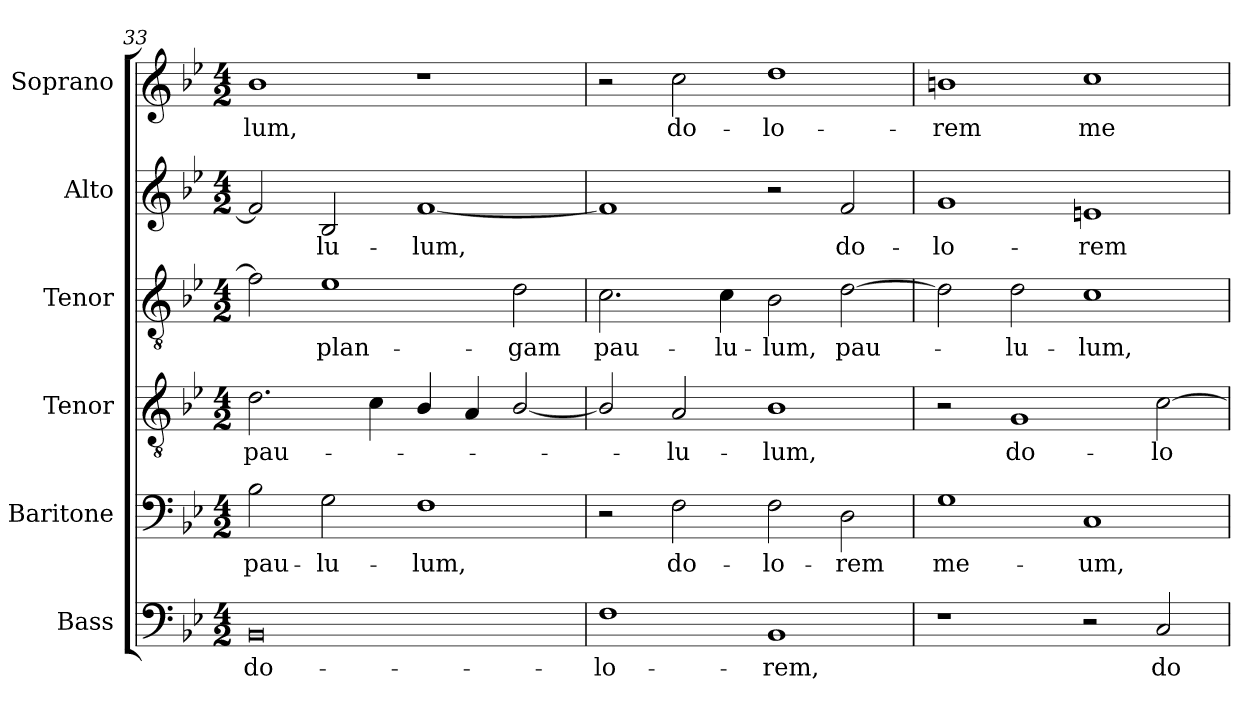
**kern	**text	**kern	**text	**kern	**text	**kern	**text	**kern	**text	**kern	**text
*part6	*part6	*part5	*part5	*part4	*part4	*part3	*part3	*part2	*part2	*part1	*part1
*staff6	*staff6	*staff5	*staff5	*staff4	*staff4	*staff3	*staff3	*staff2	*staff2	*staff1	*staff1
*I"Bass	*	*I"Baritone	*	*I"Tenor	*	*I"Tenor	*	*I"Alto	*	*I"Soprano	*
*I'B.	*	*I'Bar.	*	*I'T2.	*	*I'T1.	*	*I'A.	*	*I'S.	*
*clefF4	*	*clefF4	*	*clefGv2	*	*clefGv2	*	*clefG2	*	*clefG2	*
*	*	*	*	*ITrd7c12	*	*ITrd7c12	*	*	*	*	*
*k[b-e-]	*	*k[b-e-]	*	*k[b-e-]	*	*k[b-e-]	*	*k[b-e-]	*	*k[b-e-]	*
*B-:	*	*B-:	*	*B-:	*	*B-:	*	*B-:	*	*B-:	*
*M4/2	*	*M4/2	*	*M4/2	*	*M4/2	*	*M4/2	*	*M4/2	*
=33	=33	=33	=33	=33	=33	=33	=33	=33	=33	=33	=33
!	!LO:LY:b:color=#000000	!	!	!	!	!	!	!	!	!	!
!	!	!	!LO:LY:b:color=#000000	!	!	!	!	!	!	!	!
!	!	!	!	!	!LO:LY:b:color=#000000	!	!	!	!	!	!
!	!	!	!	!	!	!	!	!	!	!	!LO:LY:b:color=#000000
0BB-i	do-	2B-i\	pau-	2.Di\	pau-	2Fi\]	.	2fi/]	.	1b-i	-lum,
!	!	!	!LO:LY:b:color=#000000	!	!	!	!	!	!	!	!
!	!	!	!	!	!	!	!LO:LY:b:color=#000000	!	!	!	!
!	!	!	!	!	!	!	!	!	!LO:LY:b:color=#000000	!	!
.	.	2Gi\	-lu-	.	.	1E-i	plan-	2B-i/	-lu-	.	.
.	.	.	.	4Ci\	.	.	.	.	.	.	.
!	!	!	!LO:LY:b:color=#000000	!	!	!	!	!	!	!	!
!	!	!	!	!	!	!	!	!	!LO:LY:b:color=#000000	!	!
.	.	1Fi	-lum,	4BB-i/	.	.	.	[1fi	-lum,	1r	.
.	.	.	.	4AAi/	.	.	.	.	.	.	.
!	!	!	!	!	!	!	!LO:LY:b:color=#000000	!	!	!	!
.	.	.	.	[2BB-i/	.	2Di\	-gam	.	.	.	.
=34	=34	=34	=34	=34	=34	=34	=34	=34	=34	=34	=34
!	!LO:LY:b:color=#000000	!	!	!	!	!	!	!	!	!	!
!	!	!	!	!	!	!	!LO:LY:b:color=#000000	!	!	!	!
1Fi	-lo-	2r	.	2BB-i/]	.	2.Ci\	pau-	1fi]	.	2r	.
!	!	!	!LO:LY:b:color=#000000	!	!	!	!	!	!	!	!
!	!	!	!	!	!LO:LY:b:color=#000000	!	!	!	!	!	!
!	!	!	!	!	!	!	!	!	!	!	!LO:LY:b:color=#000000
.	.	2Fi\	do-	2AAi/	-lu-	.	.	.	.	2cci\	do-
!	!	!	!	!	!	!	!LO:LY:b:color=#000000	!	!	!	!
.	.	.	.	.	.	4Ci\	-lu-	.	.	.	.
!	!LO:LY:b:color=#000000	!	!	!	!	!	!	!	!	!	!
!	!	!	!LO:LY:b:color=#000000	!	!	!	!	!	!	!	!
!	!	!	!	!	!LO:LY:b:color=#000000	!	!	!	!	!	!
!	!	!	!	!	!	!	!LO:LY:b:color=#000000	!	!	!	!
!	!	!	!	!	!	!	!	!	!	!	!LO:LY:b:color=#000000
1BB-i	-rem,	2Fi\	-lo-	1BB-i	-lum,	2BB-i\	-lum,	2r	.	1ddi	-lo-
!	!	!	!LO:LY:b:color=#000000	!	!	!	!	!	!	!	!
!	!	!	!	!	!	!	!LO:LY:b:color=#000000	!	!	!	!
!	!	!	!	!	!	!	!	!	!LO:LY:b:color=#000000	!	!
.	.	2Di\	-rem	.	.	[2Di\	pau-	2fi/	do-	.	.
=35	=35	=35	=35	=35	=35	=35	=35	=35	=35	=35	=35
!	!	!	!LO:LY:b:color=#000000	!	!	!	!	!	!	!	!
!	!	!	!	!	!	!	!	!	!LO:LY:b:color=#000000	!	!
!	!	!	!	!	!	!	!	!	!	!	!LO:LY:b:color=#000000
1r	.	1Gi	me-	2r	.	2Di\]	.	1gi	-lo-	1bni	-rem
!	!	!	!	!	!LO:LY:b:color=#000000	!	!	!	!	!	!
!	!	!	!	!	!	!	!LO:LY:b:color=#000000	!	!	!	!
.	.	.	.	1GGi	do-	2Di\	-lu-	.	.	.	.
!	!	!	!LO:LY:b:color=#000000	!	!	!	!	!	!	!	!
!	!	!	!	!	!	!	!LO:LY:b:color=#000000	!	!	!	!
!	!	!	!	!	!	!	!	!	!LO:LY:b:color=#000000	!	!
!	!	!	!	!	!	!	!	!	!	!	!LO:LY:b:color=#000000
2r	.	1Ci	-um,	.	.	1Ci	-lum,	1eni	-rem	1cci	me-
!	!LO:LY:b:color=#000000	!	!	!	!	!	!	!	!	!	!
!	!	!	!	!	!LO:LY:b:color=#000000	!	!	!	!	!	!
2Ci/	do-	.	.	[2Ci\	-lo-	.	.	.	.	.	.
=	=	=	=	=	=	=	=	=	=	=	=
*-	*-	*-	*-	*-	*-	*-	*-	*-	*-	*-	*-
